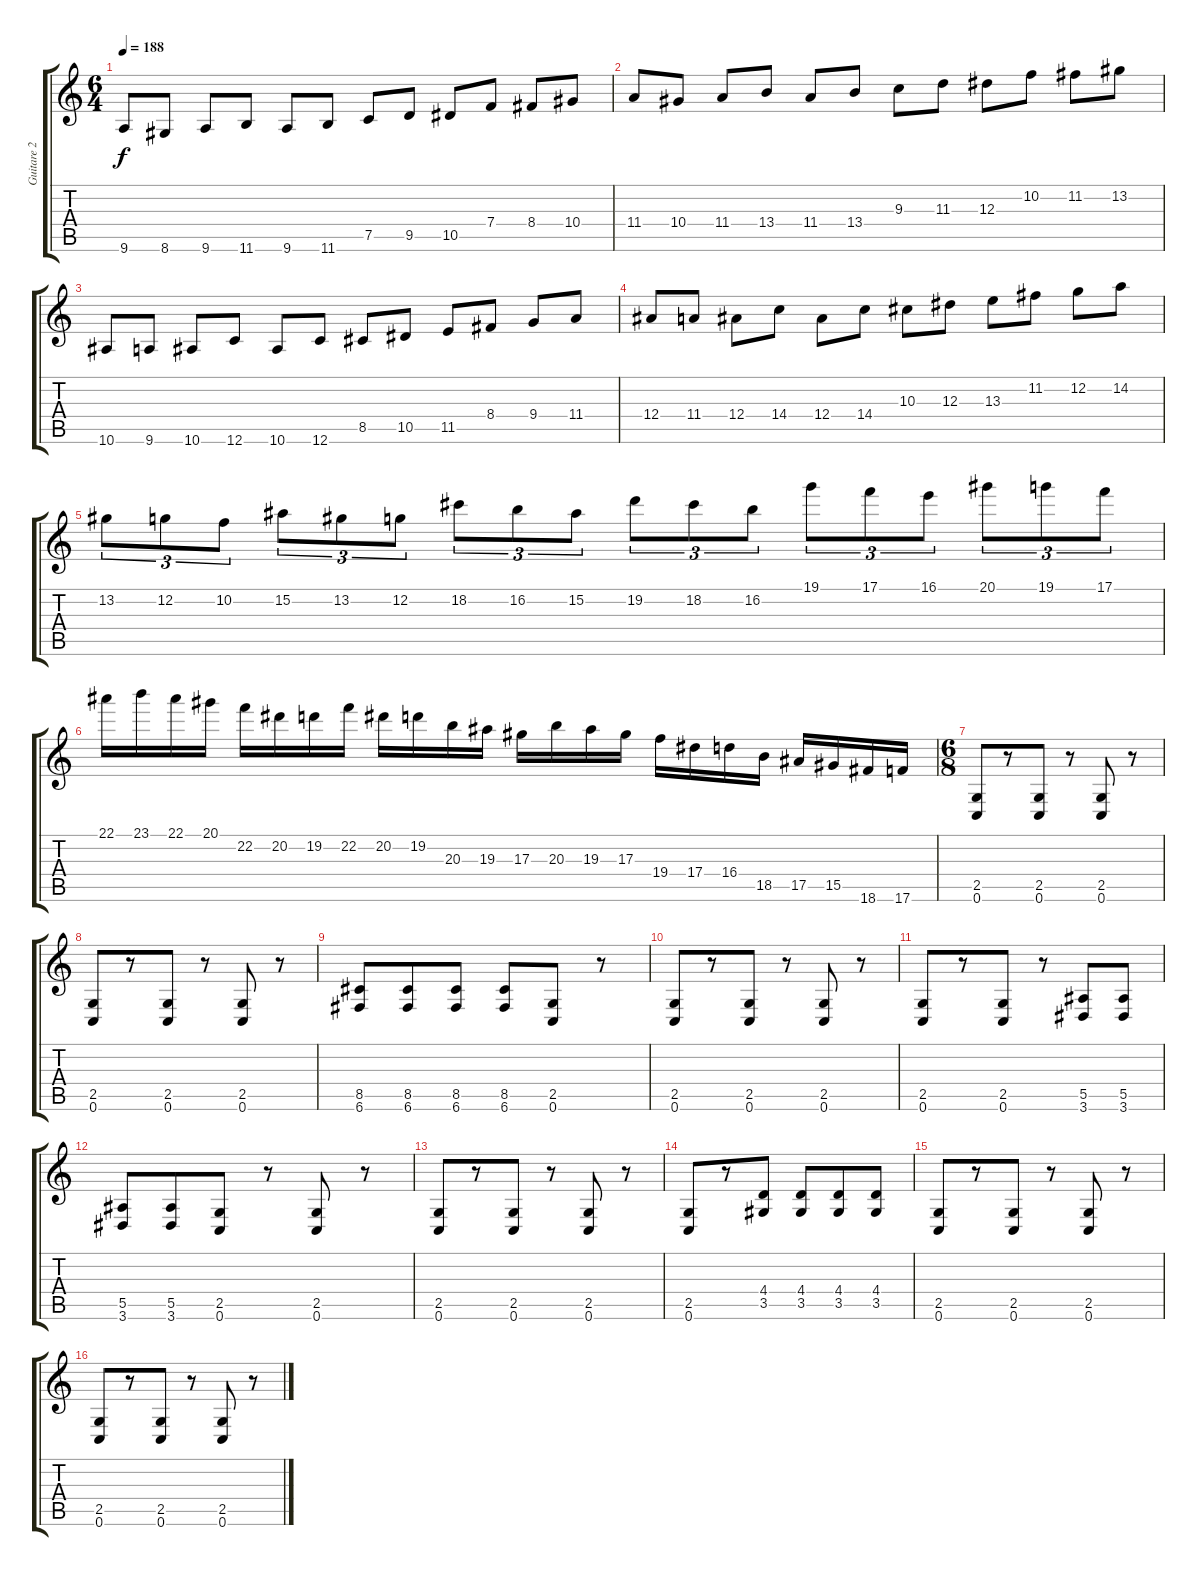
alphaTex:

\track ("Guitare 2" "Guitare 2") {instrument overdrivenguitar}
\staff {score tabs}
\tuning (C4 G3 Eb3 Bb2 F2 C2) {hide}
\ts (6 4)
\tempo 188
\clef g2
\ks c
9.6.8{dy f} 8.6.8 9.6.8 11.6.8 9.6.8 11.6.8 7.5.8 9.5.8 10.5.8 7.4.8 8.4.8 10.4.8 |
11.4.8 10.4.8 11.4.8 13.4.8 11.4.8 13.4.8 9.3.8 11.3.8 12.3.8 10.2.8 11.2.8 13.2.8 |
10.6.8 9.6.8 10.6.8 12.6.8 10.6.8 12.6.8 8.5.8 10.5.8 11.5.8 8.4.8 9.4.8 11.4.8 |
12.4.8 11.4.8 12.4.8 14.4.8 12.4.8 14.4.8 10.3.8 12.3.8 13.3.8 11.2.8 12.2.8 14.2.8 |
13.2.8{tu (3 2)} 12.2.8{tu (3 2)} 10.2.8{tu (3 2)} 15.2.8{tu (3 2)} 13.2.8{tu (3 2)} 12.2.8{tu (3 2)} 18.2.8{tu (3 2)} 16.2.8{tu (3 2)} 15.2.8{tu (3 2)} 19.2.8{tu (3 2)} 18.2.8{tu (3 2)} 16.2.8{tu (3 2)} 19.1.8{tu (3 2)} 17.1.8{tu (3 2)} 16.1.8{tu (3 2)} 20.1.8{tu (3 2)} 19.1.8{tu (3 2)} 17.1.8{tu (3 2)} |
22.1.16 23.1.16 22.1.16 20.1.16 22.2.16 20.2.16 19.2.16 22.2.16 20.2.16 19.2.16 20.3.16 19.3.16 17.3.16 20.3.16 19.3.16 17.3.16 19.4.16 17.4.16 16.4.16 18.5.16 17.5.16 15.5.16 18.6.16 17.6.16 |
\ts (6 8)
(2.5 0.6).8 r.8 (2.5 0.6).8 r.8 (2.5 0.6).8 r.8 |
(2.5 0.6).8 r.8 (2.5 0.6).8 r.8 (2.5 0.6).8 r.8 |
(8.5 6.6).8 (8.5 6.6).8 (8.5 6.6).8 (8.5 6.6).8 (2.5 0.6).8 r.8 |
(2.5 0.6).8 r.8 (2.5 0.6).8 r.8 (2.5 0.6).8 r.8 |
(2.5 0.6).8 r.8 (2.5 0.6).8 r.8 (5.5 3.6).8 (5.5 3.6).8 |
(5.5 3.6).8 (5.5 3.6).8 (2.5 0.6).8 r.8 (2.5 0.6).8 r.8 |
(2.5 0.6).8 r.8 (2.5 0.6).8 r.8 (2.5 0.6).8 r.8 |
(2.5 0.6).8 r.8 (4.4 3.5).8 (4.4 3.5).8 (4.4 3.5).8 (4.4 3.5).8 |
(2.5 0.6).8 r.8 (2.5 0.6).8 r.8 (2.5 0.6).8 r.8 |
(2.5 0.6).8 r.8 (2.5 0.6).8 r.8 (2.5 0.6).8 r.8
